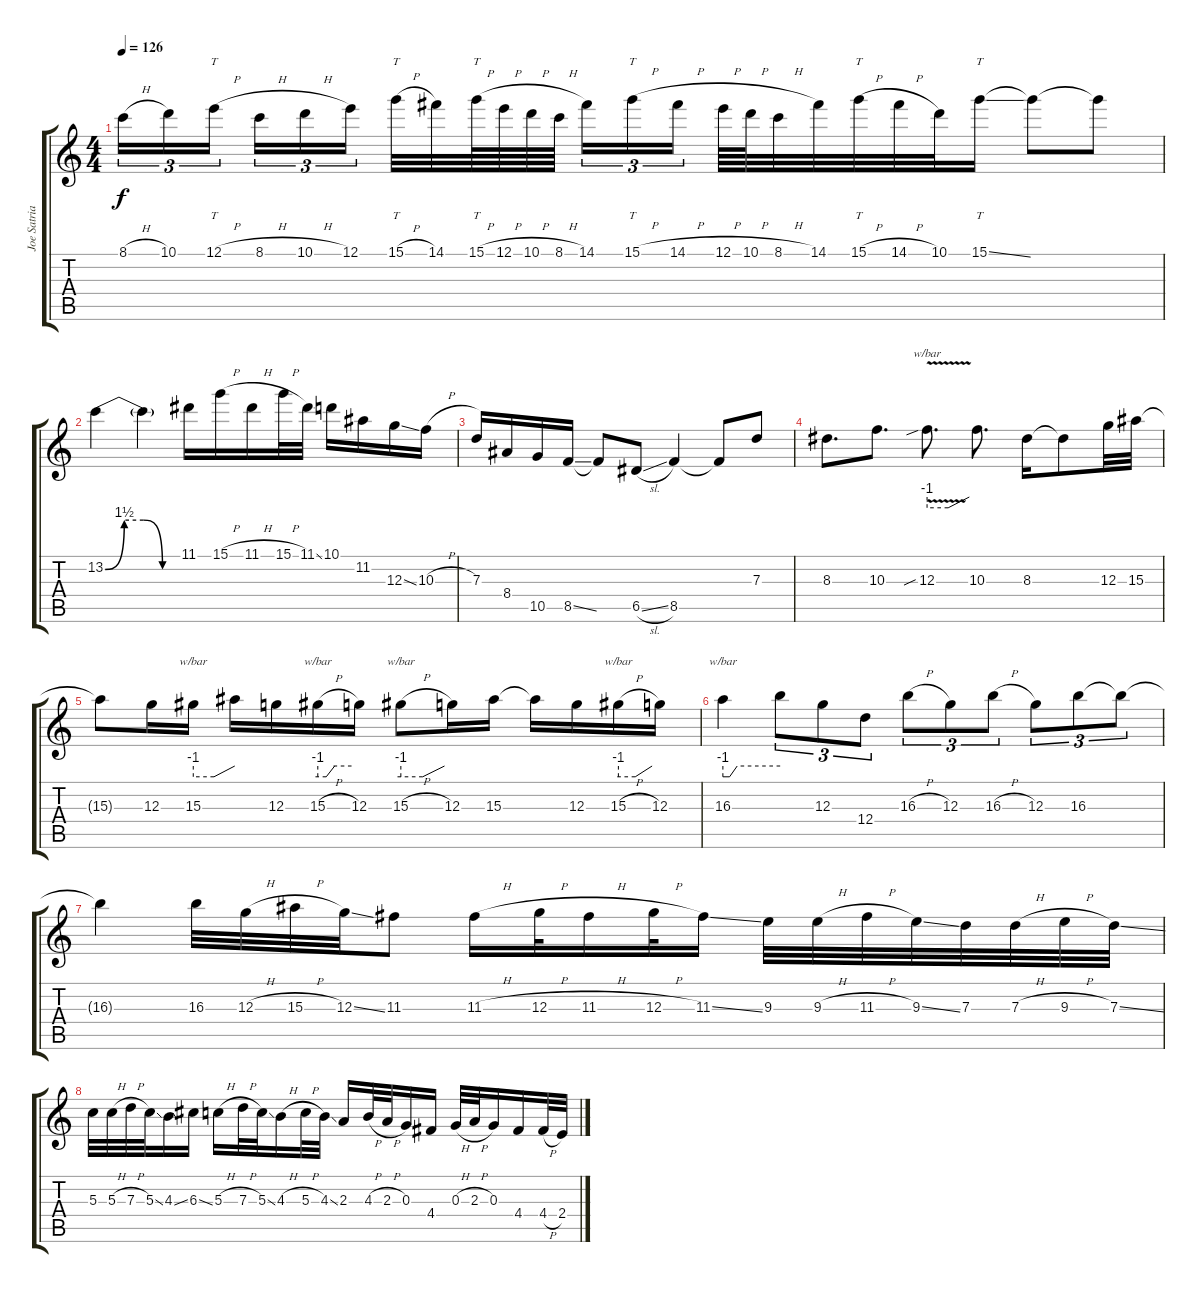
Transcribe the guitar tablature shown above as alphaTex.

\track ("Joe Satriani - guitar" "Joe Satria") {instrument distortionguitar}
\staff {score tabs}
\tuning (E4 B3 G3 D3 A2 E2) {hide}
\ts (4 4)
\tempo 126
\clef g2
\ks c
8.1{h}.16{tu (3 2) dy f} 10.1.16{tu (3 2)} 12.1{h}.16{tt tu (3 2)} 8.1{h}.16{tu (3 2)} 10.1{h}.16{tu (3 2)} 12.1.16{tu (3 2)} 15.1{h}.32{tt} 14.1.32 15.1{h}.64{tt} 12.1{h}.64 10.1{h}.64 8.1{h}.64 14.1.16{tu (3 2)} 15.1{h}.16{tt tu (3 2)} 14.1{h}.16{tu (3 2)} 12.1{h}.64 10.1{h}.64 8.1{h}.32 14.1.32 15.1{h}.32{tt} 14.1{h}.32 10.1.32 15.1{ss}.16{tt} 15.1{t}.8 15.1{t}.8 |
13.2{be (custom 0 0 15 6 30 6 45 0 60 0)}.4 13.2{t}.4 11.1.16 15.1{h}.16 11.1{h}.16 15.1{h}.32 11.1{ss}.32 10.1.16 11.2.16 12.3{ss}.16 10.3{h}.16 |
7.3.16 8.4.16 10.5.16 8.5{ss}.16 8.5{t}.8 6.5{sl}.8 8.5.4 8.5{t}.8 7.3.8 |
8.3.8{d} 10.3.8{d} 12.3{v sib}.8{d tbe (custom default 0 -4 30 -4 60 0)} 10.3.8{d} 8.3.16 8.3{t}.8 12.3.32 15.3.32 |
15.3{t}.8 12.3.16 15.3.16{tbe (custom default 0 -4 30 -4 60 0)} 15.3{t}.16 12.3.16 15.3{h}.16{tbe (custom default 0 -4 15 -4 30 0 60 0)} 12.3.16 15.3{h}.8{tbe (custom default 0 -4 30 -4 60 0)} 12.3.16 15.3.16 15.3{t}.16 12.3.16 15.3{h}.16{tbe (custom default 0 -4 30 -4 60 0)} 12.3.16 |
16.3.4{tbe (custom default 0 -4 7 -4 15 0 60 0)} 16.3{t}.8{tu (3 2)} 12.3.8{tu (3 2)} 12.4.8{tu (3 2)} 16.3{h}.8{tu (3 2)} 12.3.8{tu (3 2)} 16.3{h}.8{tu (3 2)} 12.3.8{tu (3 2)} 16.3.8{tu (3 2)} 16.3{t}.8{tu (3 2)} |
16.3{t}.4 16.3.32 12.3{h}.32 15.3{h}.32 12.3{ss}.32 11.3.8 11.3{h}.16 12.3{h}.32 11.3{h}.16 12.3{h}.32 11.3{ss}.16 9.3.32 9.3{h}.32 11.3{h}.32 9.3{ss}.32 7.3.32 7.3{h}.32 9.3{h}.32 7.3{ss}.32 |
5.3.32 5.3{h}.32 7.3{h}.32 5.3{ss}.32 4.3{ss}.16 6.3{ss}.16 5.3{h}.16 7.3{h}.32 5.3{ss}.32 4.3{h}.16 5.3{h}.32 4.3{ss}.32 2.3.16 4.3{h}.32 2.3{h}.32 0.3.16 4.4.16 0.3{h}.32 2.3{h}.32 0.3.16 4.4.16 4.4{h}.32 2.4{h}.32
